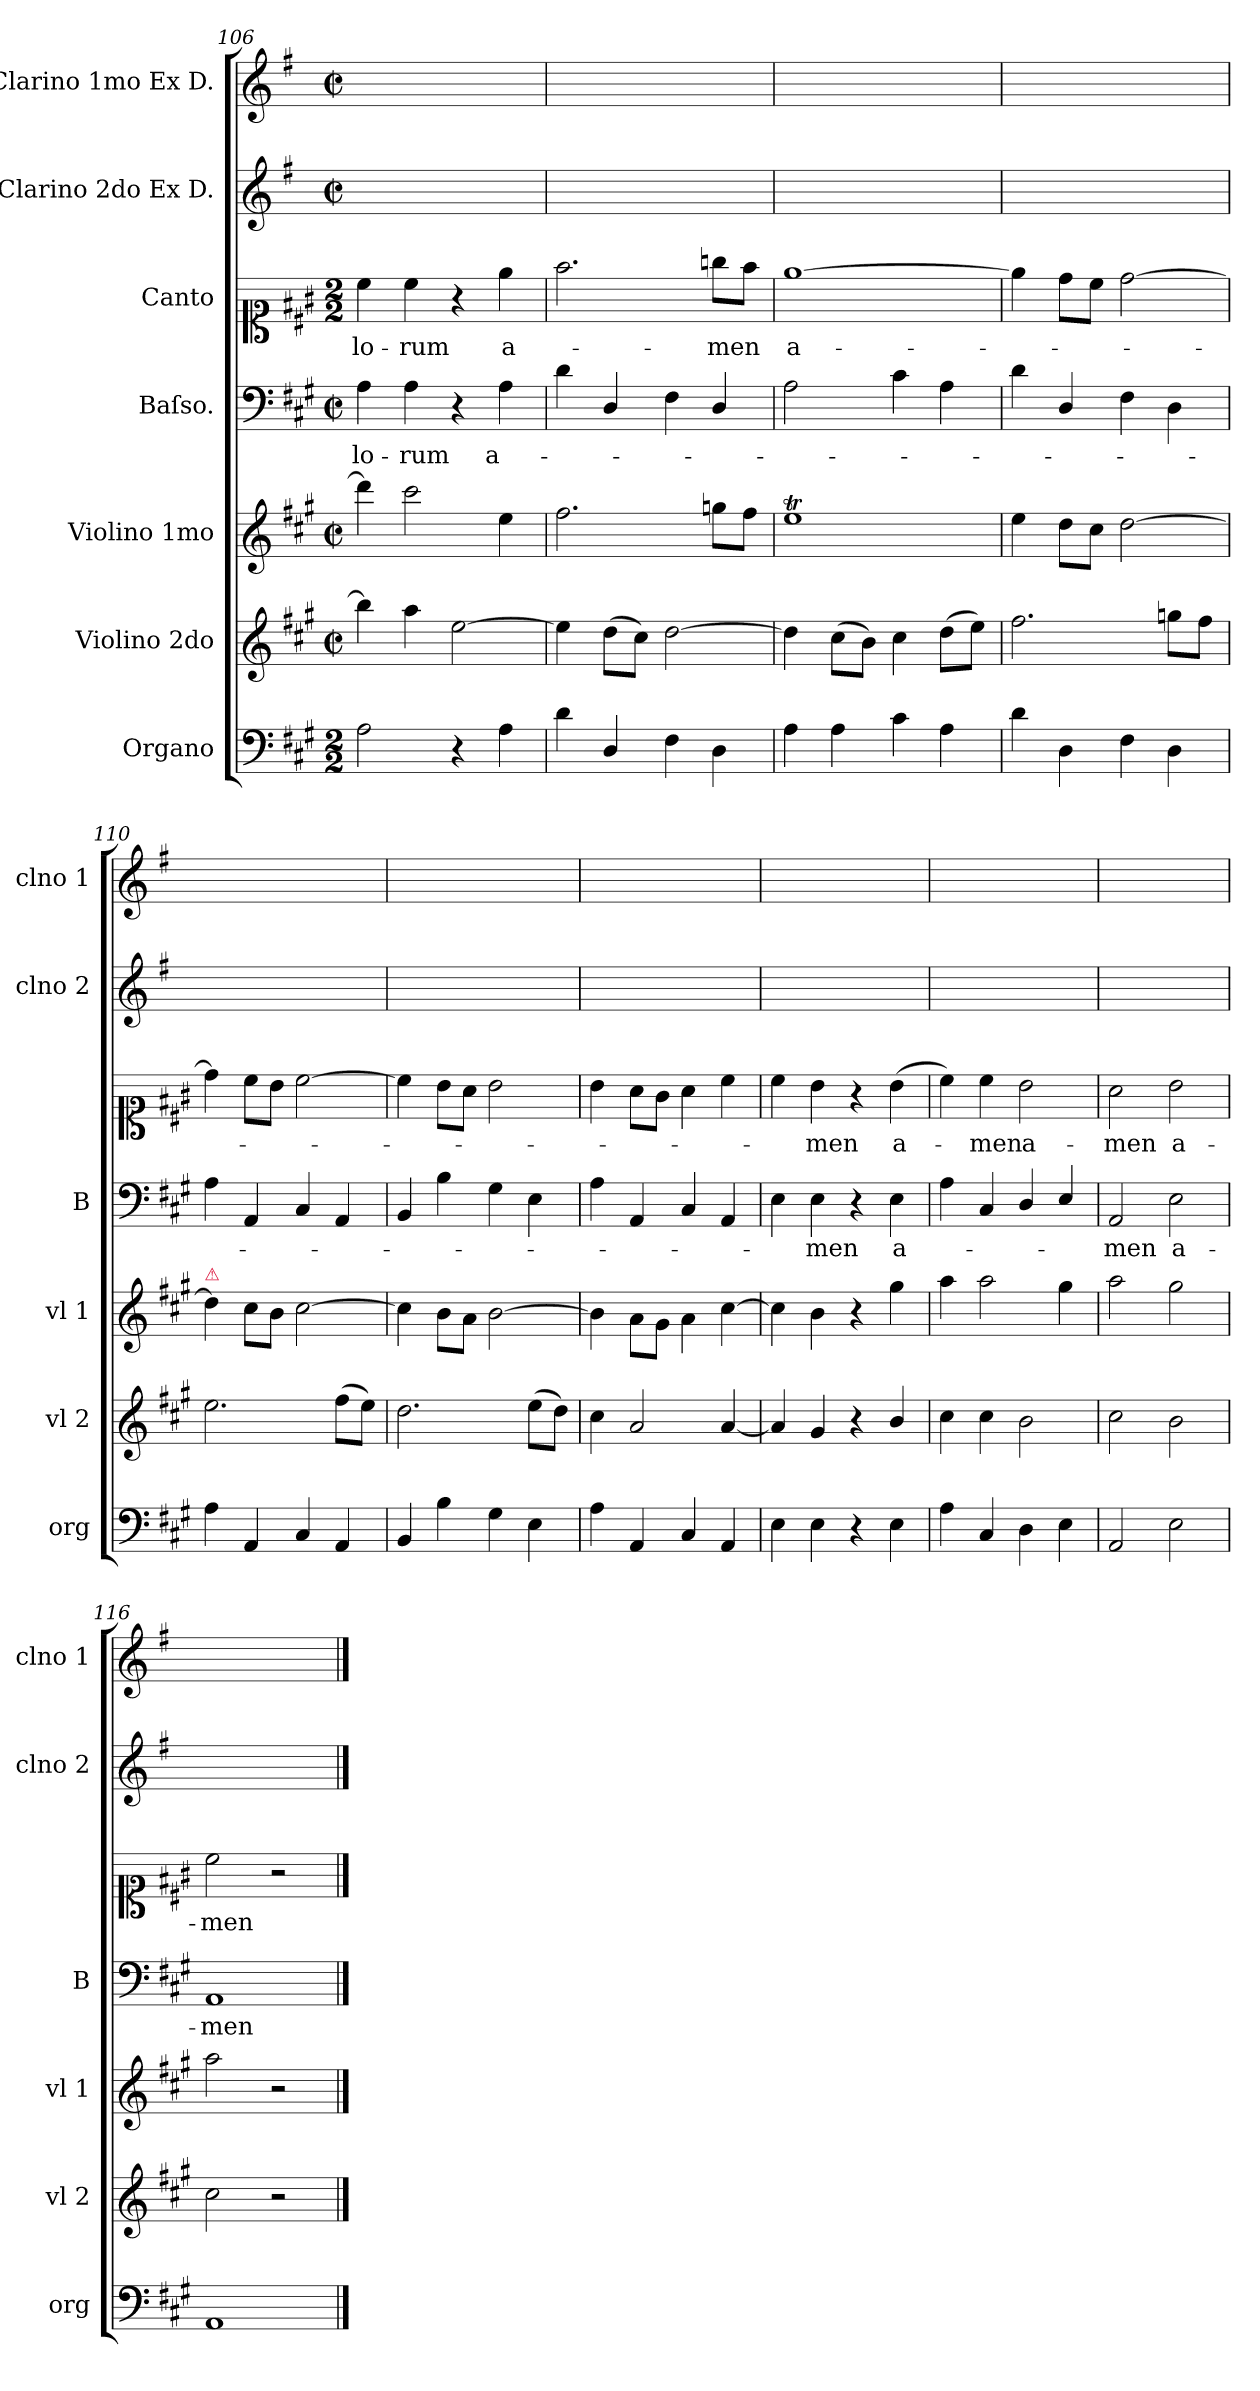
**kern	**kern	**kern	**kern	**text	**kern	**text	**kern	**kern
*part7	*part6	*part5	*part4	*part4	*part3	*part3	*part2	*part1
*staff7	*staff6	*staff5	*staff4	*staff4	*staff3	*staff3	*staff2	*staff1
*I"Organo	*I"Violino 2do	*I"Violino 1mo	*I"Baſso.	*	*I"Canto	*	*I"Clarino 2do Ex D.	*I"Clarino 1mo Ex D.
*I'org	*I'vl 2	*I'vl 1	*I'B	*	*	*	*I'clno 2	*I'clno 1
*clefF4	*clefG2	*clefG2	*clefF4	*	*clefC1	*	*clefG2	*clefG2
*	*	*	*	*	*	*	*ITrd-1c-2	*ITrd-1c-2
*k[f#c#g#]	*k[f#c#g#]	*k[f#c#g#]	*k[f#c#g#]	*	*k[f#c#g#]	*	*k[f#c#g#]	*k[f#c#g#]
*M2/2	*M2/2	*M2/2	*M2/2	*	*M2/2	*	*M2/2	*M2/2
*	*met(c|)	*met(c|)	*met(c|)	*	*	*	*met(c|)	*met(c|)
=106	=106	=106	=106	=106	=106	=106	=106	=106
2A\	4bb\]	4ddd\]	4A\	-lo-	4cc#\	-lo-	1ryy	1ryy
.	4aa\	2ccc#\	4A\	-rum	4cc#\	-rum	.	.
4r	[2ee\	.	4r	.	4r	.	.	.
4A\	.	4ee\	4A\	a-	4ee\	a-	.	.
=107	=107	=107	=107	=107	=107	=107	=107	=107
4d\	4ee\]	2.ff#\	4d\	.	2.ff#\	.	1ryy	1ryy
4D/	(8dd\L	.	4D/	.	.	.	.	.
.	8cc#\J)	.	.	.	.	.	.	.
4F#\	[2dd\	.	4F#\	.	.	.	.	.
4D\	.	8ggn\L	4D/	.	8ggn\L	-men	.	.
.	.	8ff#\J	.	.	8ff#\J	.	.	.
=108	=108	=108	=108	=108	=108	=108	=108	=108
4A\	4dd\]	1eeT	2A\	.	[1ee	a-	1ryy	1ryy
4A\	(8cc#\L	.	.	.	.	.	.	.
.	8b\J)	.	.	.	.	.	.	.
4c#\	4cc#\	.	4c#\	.	.	.	.	.
4A\	(8dd\L	.	4A\	.	.	.	.	.
.	8ee\J)	.	.	.	.	.	.	.
=109	=109	=109	=109	=109	=109	=109	=109	=109
4d\	2.ff#\	4ee\	4d\	.	4ee\]	.	1ryy	1ryy
4D\	.	8dd\L	4D/	.	8dd\L	.	.	.
.	.	8cc#\J	.	.	8cc#\J	.	.	.
4F#\	.	[2dd\	4F#\	.	[2dd\	.	.	.
4D\	8ggn\L	.	4D\	.	.	.	.	.
.	8ff#\J	.	.	.	.	.	.	.
=110	=110	=110	=110	=110	=110	=110	=110	=110
!	!	!LO:TX:a:color=crimson:t=⚠	!	!	!	!	!	!
4A\	2.ee\	4dd\]	4A\	.	4dd\]	.	1ryy	1ryy
4AA/	.	8cc#\L	4AA/	.	8cc#\L	.	.	.
.	.	8b\J	.	.	8b\J	.	.	.
4C#/	.	[2cc#\	4C#/	.	[2cc#\	.	.	.
4AA/	(8ff#\L	.	4AA/	.	.	.	.	.
.	8ee\J)	.	.	.	.	.	.	.
=111	=111	=111	=111	=111	=111	=111	=111	=111
4BB/	2.dd\	4cc#\]	4BB/	.	4cc#\]	.	1ryy	1ryy
4B\	.	8b\L	4B\	.	8b\L	.	.	.
.	.	8a\J	.	.	8a\J	.	.	.
4G#\	.	[2b\	4G#\	.	2b\	.	.	.
4E\	(8ee\L	.	4E\	.	.	.	.	.
.	8dd\J)	.	.	.	.	.	.	.
=112	=112	=112	=112	=112	=112	=112	=112	=112
4A\	4cc#\	4b\]	4A\	.	4b\	.	1ryy	1ryy
4AA/	2a/	8a\L	4AA/	.	8a\L	.	.	.
.	.	8g#\J	.	.	8g#\J	.	.	.
4C#/	.	4a\	4C#/	.	4a\	.	.	.
4AA/	[4a/	[4cc#\	4AA/	.	4cc#\	.	.	.
=113	=113	=113	=113	=113	=113	=113	=113	=113
4E\	4a/]	4cc#\]	4E\	.	4cc#\	.	1ryy	1ryy
4E\	4g#/	4b\	4E\	-men	4b\	-men	.	.
4r	4r	4r	4r	.	4r	.	.	.
4E\	4b/	4gg#\	4E\	a-	(4b\	a-	.	.
=114	=114	=114	=114	=114	=114	=114	=114	=114
4A\	4cc#\	4aa\	4A\	.	4cc#\)	.	1ryy	1ryy
4C#/	4cc#\	2aa\	4C#/	.	4cc#\	-men	.	.
4D\	2b\	.	4D/	.	2b\	a-	.	.
4E\	.	4gg#\	4E/	.	.	.	.	.
=115	=115	=115	=115	=115	=115	=115	=115	=115
2AA/	2cc#\	2aa\	2AA/	-men	2a\	-men	1ryy	1ryy
2E\	2b\	2gg#\	2E\	a-	2b\	a-	.	.
=116	=116	=116	=116	=116	=116	=116	=116	=116
1AA	2cc#\	2aa\	1AA	-men	2cc#\	-men	1ryy	1ryy
.	2r	2r	.	.	2r	.	.	.
==	==	==	==	==	==	==	==	==
*-	*-	*-	*-	*-	*-	*-	*-	*-
